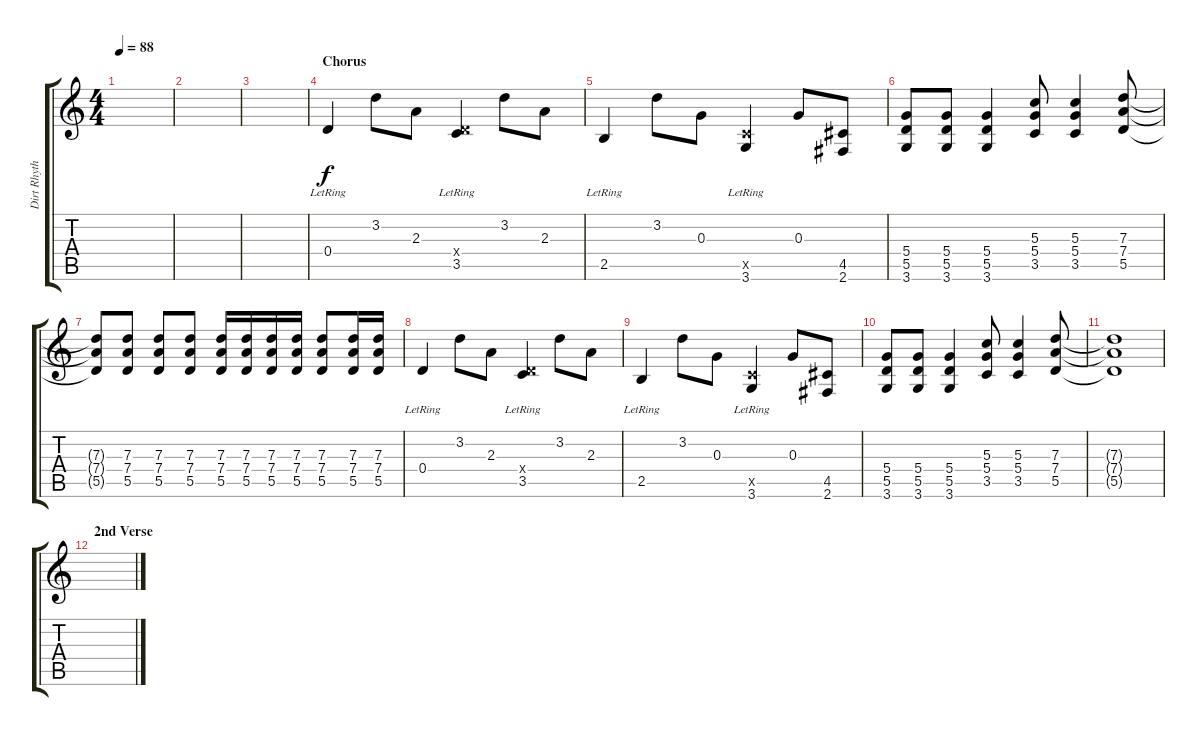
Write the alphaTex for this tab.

\track ("Dirt Rhythm" "Dirt Rhyth") {instrument overdrivenguitar}
\staff {score tabs}
\tuning (E4 B3 G3 D3 A2 E2) {hide}
\ts (4 4)
\tempo 88
\clef g2
\ks c
|
|
|
\section ("" "Chorus")
0.4{lr}.4 3.2.8 2.3.8 (0.4{x} 3.5{lr}).4 3.2.8 2.3.8 |
2.5{lr}.4 3.2.8 0.3.8 (3.5{x} 3.6{lr}).4 0.3.8 (4.5 2.6).8 |
(5.4 5.5 3.6).8 (5.4 5.5 3.6).8 (5.4 5.5 3.6).4 (5.3 5.4 3.5).8 (5.3 5.4 3.5).4 (7.3 7.4 5.5).8 |
(7.3{t} 7.4{t} 5.5{t}).8 (7.3 7.4 5.5).8 (7.3 7.4 5.5).8 (7.3 7.4 5.5).8 (7.3 7.4 5.5).16 (7.3 7.4 5.5).16 (7.3 7.4 5.5).16 (7.3 7.4 5.5).16 (7.3 7.4 5.5).8 (7.3 7.4 5.5).16 (7.3 7.4 5.5).16 |
0.4{lr}.4 3.2.8 2.3.8 (0.4{x} 3.5{lr}).4 3.2.8 2.3.8 |
2.5{lr}.4 3.2.8 0.3.8 (3.5{x} 3.6{lr}).4 0.3.8 (4.5 2.6).8 |
(5.4 5.5 3.6).8 (5.4 5.5 3.6).8 (5.4 5.5 3.6).4 (5.3 5.4 3.5).8 (5.3 5.4 3.5).4 (7.3 7.4 5.5).8 |
(7.3{t} 7.4{t} 5.5{t}).1 |
\section ("" "2nd Verse")
